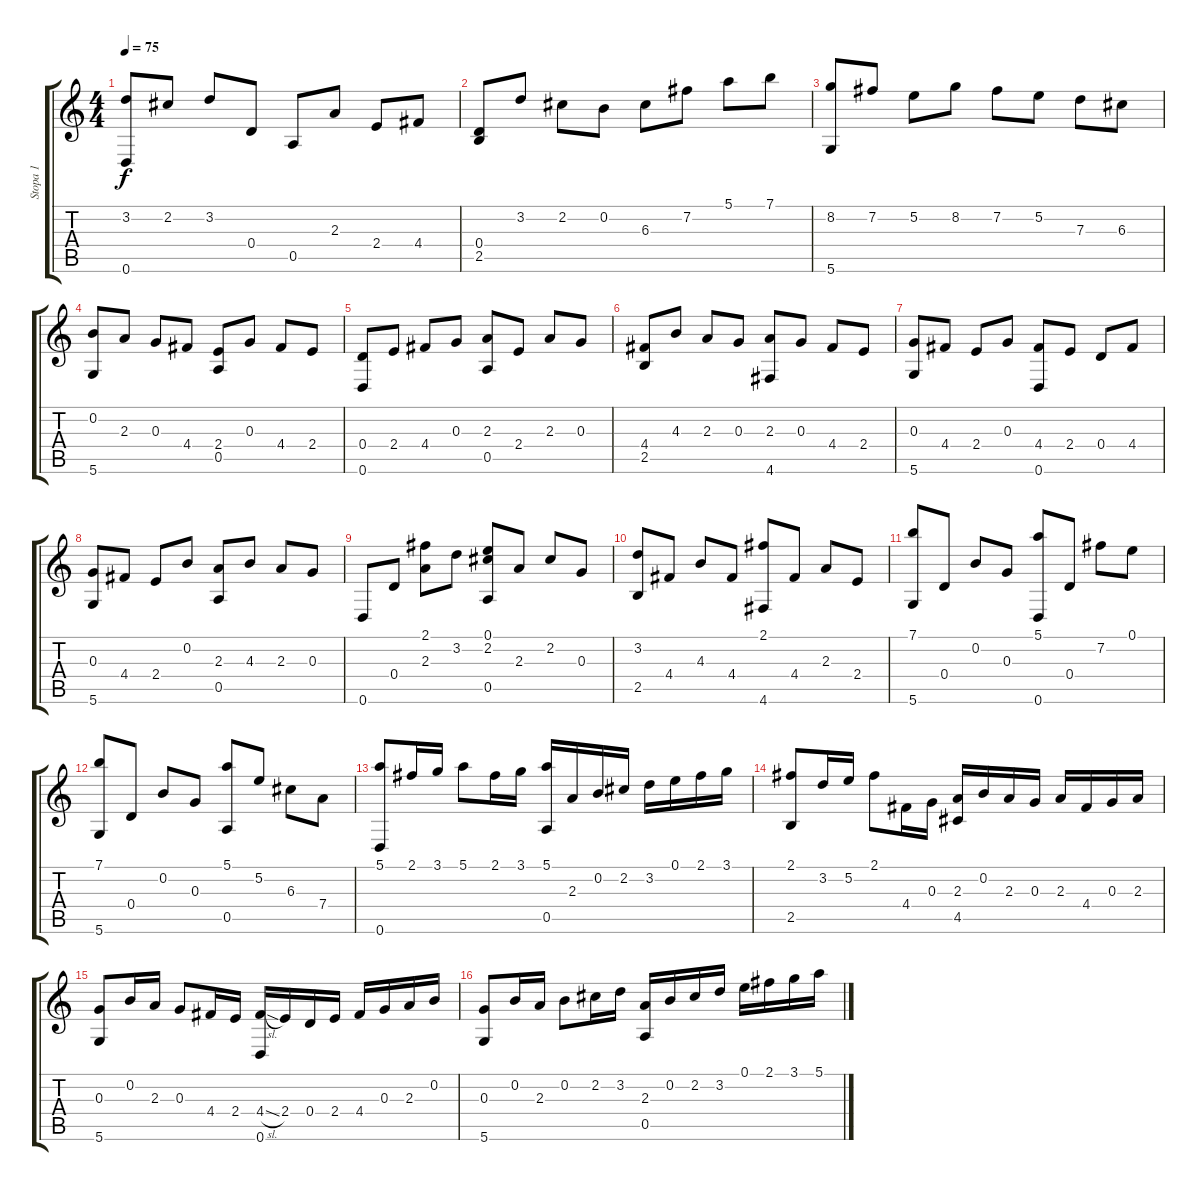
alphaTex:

\track ("Stopa 1" "Stopa 1") {instrument acousticguitarsteel}
\staff {score tabs}
\tuning (E4 B3 G3 D3 A2 D2) {hide}
\ts (4 4)
\tempo 75
\clef g2
\ks c
(3.2 0.6).8{dy f} 2.2.8 3.2.8 0.4.8 0.5.8 2.3.8 2.4.8 4.4.8 |
(0.4 2.5).8 3.2.8 2.2.8 0.2.8 6.3.8 7.2.8 5.1.8 7.1.8 |
(8.2 5.6).8 7.2.8 5.2.8 8.2.8 7.2.8 5.2.8 7.3.8 6.3.8 |
(0.2 5.6).8 2.3.8 0.3.8 4.4.8 (2.4 0.5).8 0.3.8 4.4.8 2.4.8 |
(0.4 0.6).8 2.4.8 4.4.8 0.3.8 (2.3 0.5).8 2.4.8 2.3.8 0.3.8 |
(4.4 2.5).8 4.3.8 2.3.8 0.3.8 (2.3 4.6).8 0.3.8 4.4.8 2.4.8 |
(0.3 5.6).8 4.4.8 2.4.8 0.3.8 (4.4 0.6).8 2.4.8 0.4.8 4.4.8 |
(0.3 5.6).8 4.4.8 2.4.8 0.2.8 (2.3 0.5).8 4.3.8 2.3.8 0.3.8 |
0.6.8 0.4.8 (2.1 2.3).8 3.2.8 (0.1 2.2 0.5).8 2.3.8 2.2.8 0.3.8 |
(3.2 2.5).8 4.4.8 4.3.8 4.4.8 (2.1 4.6).8 4.4.8 2.3.8 2.4.8 |
(7.1 5.6).8 0.4.8 0.2.8 0.3.8 (5.1 0.6).8 0.4.8 7.2.8 0.1.8 |
(7.1 5.6).8 0.4.8 0.2.8 0.3.8 (5.1 0.5).8 5.2.8 6.3.8 7.4.8 |
(5.1 0.6).8 2.1.16 3.1.16 5.1.8 2.1.16 3.1.16 (5.1 0.5).16 2.3.16 0.2.16 2.2.16 3.2.16 0.1.16 2.1.16 3.1.16 |
(2.1 2.5).8 3.2.16 5.2.16 2.1.8 4.4.16 0.3.16 (2.3 4.5).16 0.2.16 2.3.16 0.3.16 2.3.16 4.4.16 0.3.16 2.3.16 |
(0.3 5.6).8 0.2.16 2.3.16 0.3.8 4.4.16 2.4.16 (4.4{sl} 0.6).16 2.4.16 0.4.16 2.4.16 4.4.16 0.3.16 2.3.16 0.2.16 |
(0.3 5.6).8 0.2.16 2.3.16 0.2.8 2.2.16 3.2.16 (2.3 0.5).16 0.2.16 2.2.16 3.2.16 0.1.16 2.1.16 3.1.16 5.1.16
